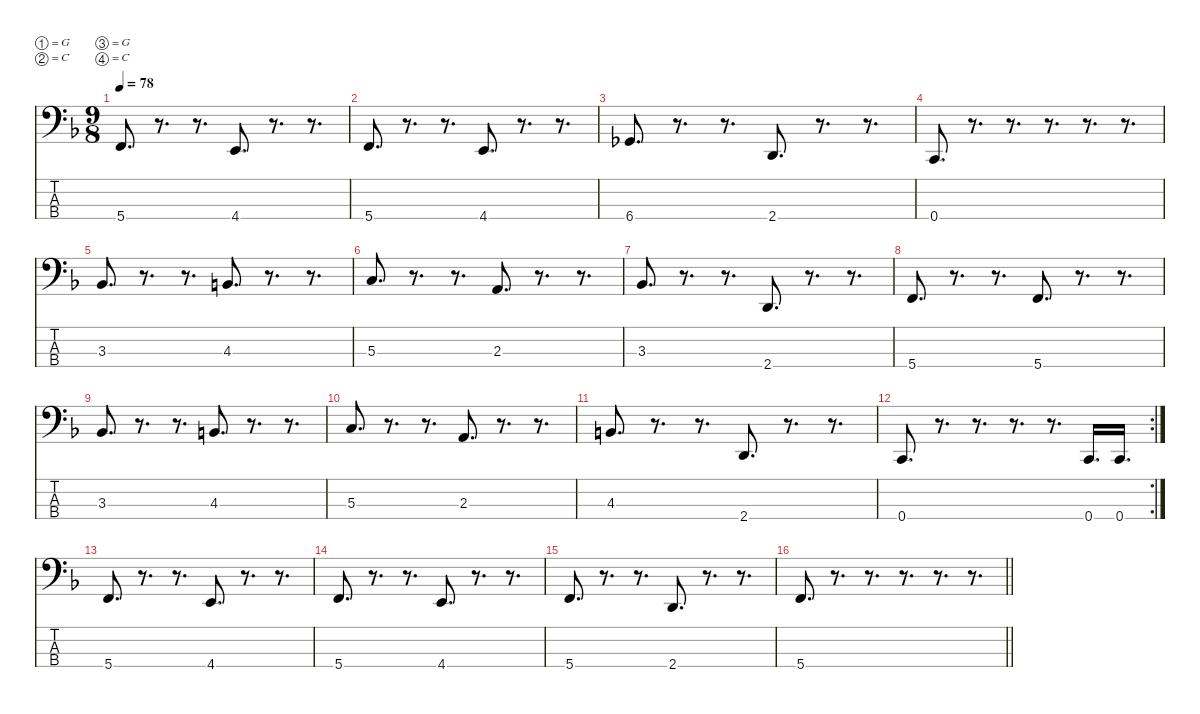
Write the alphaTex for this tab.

\defaultSystemsLayout 4
\hideDynamics
\bracketExtendMode nobrackets
\singleTrackTrackNamePolicy hidden
\multiTrackTrackNamePolicy hidden
\firstSystemTrackNameMode fullname
\firstSystemTrackNameOrientation horizontal
\otherSystemsTrackNameOrientation horizontal
\track ("Bass" "el.bs.") {instrument electricbassfinger}
\staff {score tabs}
\tuning (G2 C2 G1 C1)
\ts (9 8)
\tempo 78
\clef f4
\ks f
5.4{acc forcenatural}.8{d dy f beam Up} r.8{d beam Up} r.8{d beam Up} 4.4{acc forcenatural}.8{d beam Up} r.8{d beam Up} r.8{d beam Up} |
5.4{acc forcenatural}.8{d beam Up} r.8{d beam Up} r.8{d beam Up} 4.4{acc forcenatural}.8{d beam Up} r.8{d beam Up} r.8{d beam Up} |
6.4{acc b}.8{d beam Up} r.8{d beam Up} r.8{d beam Up} 2.4{acc forcenatural}.8{d beam Up} r.8{d beam Up} r.8{d beam Up} |
0.4{acc forcenatural}.8{d beam Up} r.8{d beam Up} r.8{d beam Up} r.8{d beam Up} r.8{d beam Up} r.8{d beam Up} |
3.3{acc b}.8{d beam Up} r.8{d beam Up} r.8{d beam Up} 4.3{acc forcenatural}.8{d beam Up} r.8{d beam Up} r.8{d beam Up} |
5.3{acc forcenatural}.8{d beam Up} r.8{d beam Up} r.8{d beam Up} 2.3{acc forcenatural}.8{d beam Up} r.8{d beam Up} r.8{d beam Up} |
3.3{acc b}.8{d beam Up} r.8{d beam Up} r.8{d beam Up} 2.4{acc forcenatural}.8{d beam Up} r.8{d beam Up} r.8{d beam Up} |
5.4{acc forcenatural}.8{d beam Up} r.8{d beam Up} r.8{d beam Up} 5.4{acc forcenatural}.8{d beam Up} r.8{d beam Up} r.8{d beam Up} |
3.3{acc b}.8{d beam Up} r.8{d beam Up} r.8{d beam Up} 4.3{acc forcenatural}.8{d beam Up} r.8{d beam Up} r.8{d beam Up} |
5.3{acc forcenatural}.8{d beam Up} r.8{d beam Up} r.8{d beam Up} 2.3{acc forcenatural}.8{d beam Up} r.8{d beam Up} r.8{d beam Up} |
4.3{acc forcenatural}.8{d beam Up} r.8{d beam Up} r.8{d beam Up} 2.4{acc forcenatural}.8{d beam Up} r.8{d beam Up} r.8{d beam Up} |
\rc 2
0.4{acc forcenatural}.8{d beam Up} r.8{d beam Up} r.8{d beam Up} r.8{d beam Up} r.8{d beam Up} 0.4{acc forcenatural}.16{d beam Up} 0.4{acc forcenatural}.16{d beam Up} |
5.4{acc forcenatural}.8{d beam Up} r.8{d beam Up} r.8{d beam Up} 4.4{acc forcenatural}.8{d beam Up} r.8{d beam Up} r.8{d beam Up} |
5.4{acc forcenatural}.8{d beam Up} r.8{d beam Up} r.8{d beam Up} 4.4{acc forcenatural}.8{d beam Up} r.8{d beam Up} r.8{d beam Up} |
5.4{acc forcenatural}.8{d beam Up} r.8{d beam Up} r.8{d beam Up} 2.4{acc forcenatural}.8{d beam Up} r.8{d beam Up} r.8{d beam Up} |
\barLineRight lightlight
5.4{acc forcenatural}.8{d beam Up} r.8{d beam Up} r.8{d beam Up} r.8{d beam Up} r.8{d beam Up} r.8{d beam Up}
